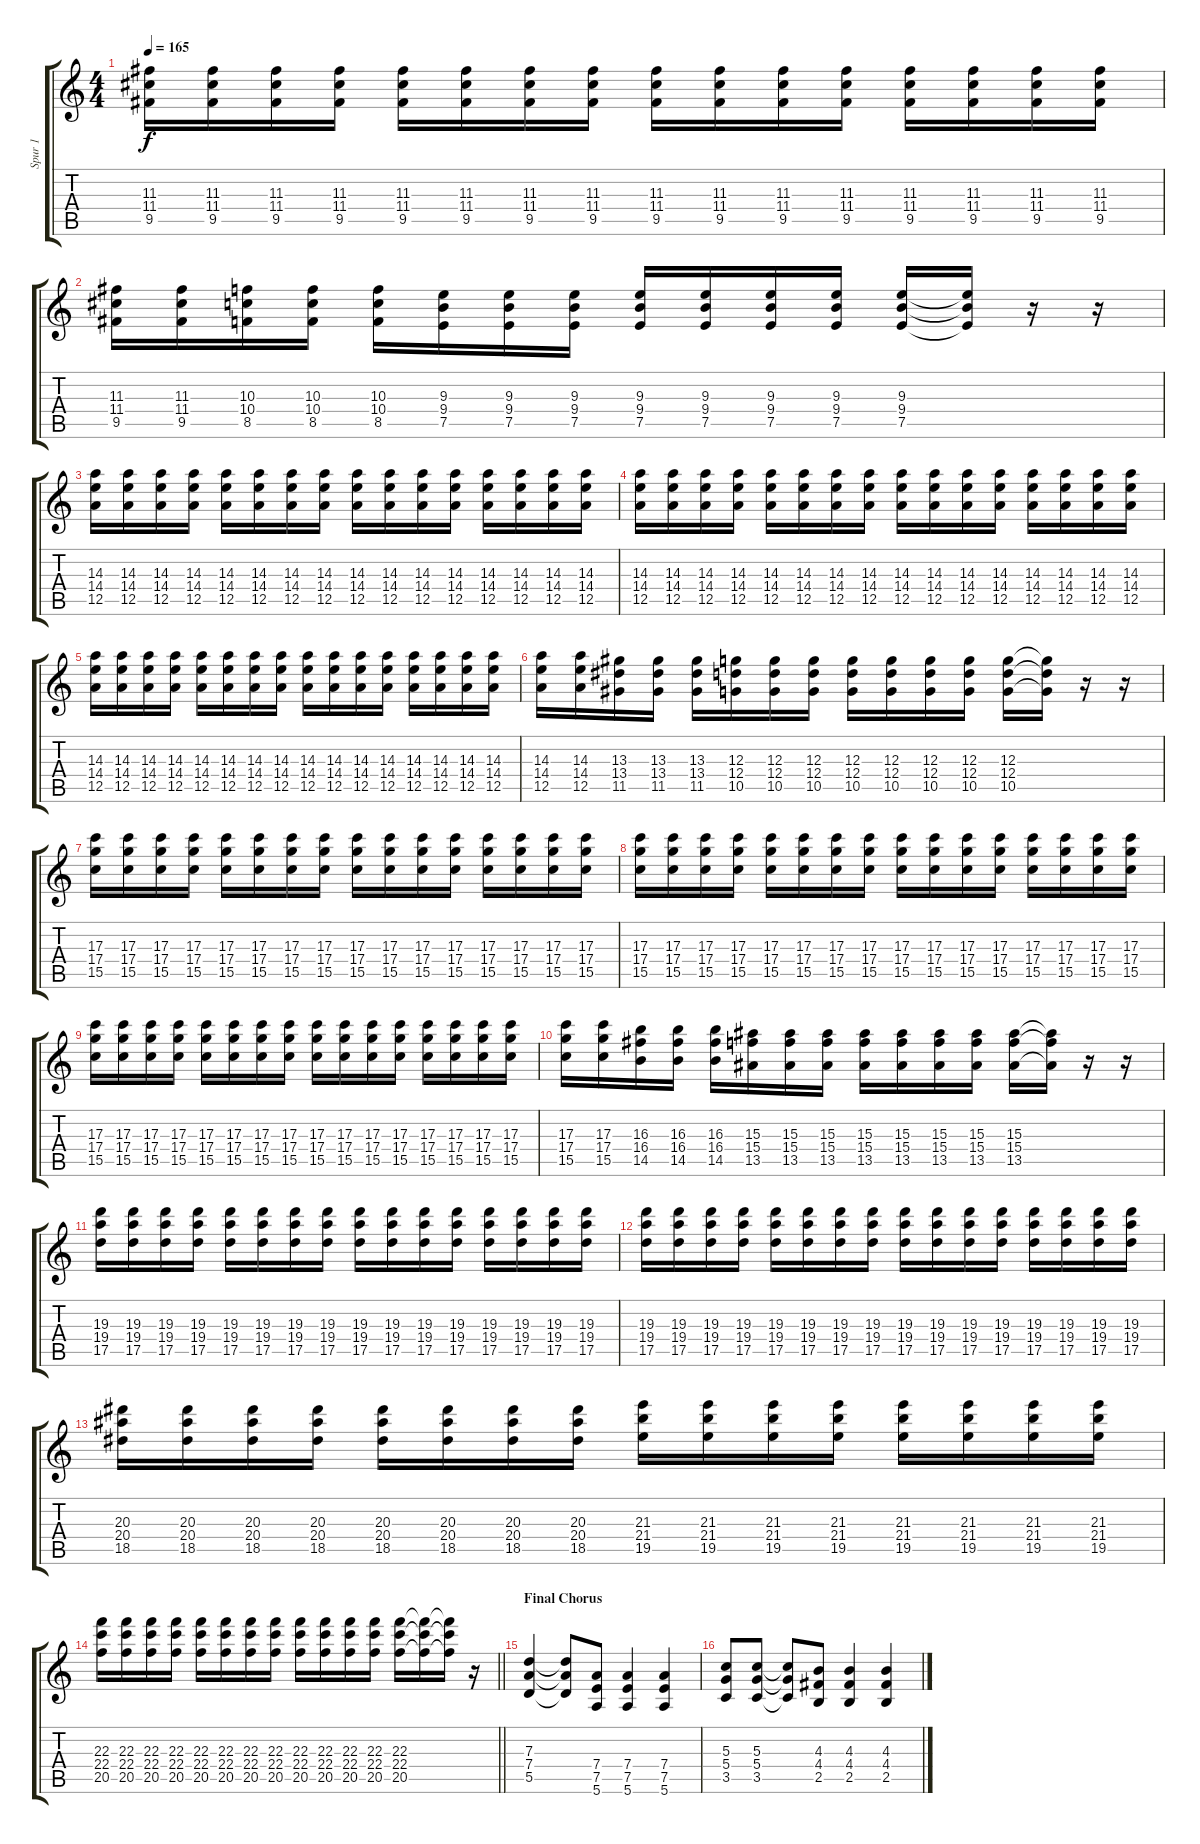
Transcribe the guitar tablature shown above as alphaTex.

\track ("Spur 1" "Spur 1") {instrument distortionguitar}
\staff {score tabs}
\tuning (E4 B3 G3 D3 A2 E2) {hide}
\ts (4 4)
\tempo 165
\clef g2
\ks c
(11.3 11.4 9.5).16{dy f} (11.3 11.4 9.5).16 (11.3 11.4 9.5).16 (11.3 11.4 9.5).16 (11.3 11.4 9.5).16 (11.3 11.4 9.5).16 (11.3 11.4 9.5).16 (11.3 11.4 9.5).16 (11.3 11.4 9.5).16 (11.3 11.4 9.5).16 (11.3 11.4 9.5).16 (11.3 11.4 9.5).16 (11.3 11.4 9.5).16 (11.3 11.4 9.5).16 (11.3 11.4 9.5).16 (11.3 11.4 9.5).16 |
(11.3 11.4 9.5).16 (11.3 11.4 9.5).16 (10.3 10.4 8.5).16 (10.3 10.4 8.5).16 (10.3 10.4 8.5).16 (9.3 9.4 7.5).16 (9.3 9.4 7.5).16 (9.3 9.4 7.5).16 (9.3 9.4 7.5).16 (9.3 9.4 7.5).16 (9.3 9.4 7.5).16 (9.3 9.4 7.5).16 (9.3 9.4 7.5).16 (9.3{t} 9.4{t} 7.5{t}).16 r.16 r.16 |
(14.3 14.4 12.5).16 (14.3 14.4 12.5).16 (14.3 14.4 12.5).16 (14.3 14.4 12.5).16 (14.3 14.4 12.5).16 (14.3 14.4 12.5).16 (14.3 14.4 12.5).16 (14.3 14.4 12.5).16 (14.3 14.4 12.5).16 (14.3 14.4 12.5).16 (14.3 14.4 12.5).16 (14.3 14.4 12.5).16 (14.3 14.4 12.5).16 (14.3 14.4 12.5).16 (14.3 14.4 12.5).16 (14.3 14.4 12.5).16 |
(14.3 14.4 12.5).16 (14.3 14.4 12.5).16 (14.3 14.4 12.5).16 (14.3 14.4 12.5).16 (14.3 14.4 12.5).16 (14.3 14.4 12.5).16 (14.3 14.4 12.5).16 (14.3 14.4 12.5).16 (14.3 14.4 12.5).16 (14.3 14.4 12.5).16 (14.3 14.4 12.5).16 (14.3 14.4 12.5).16 (14.3 14.4 12.5).16 (14.3 14.4 12.5).16 (14.3 14.4 12.5).16 (14.3 14.4 12.5).16 |
(14.3 14.4 12.5).16 (14.3 14.4 12.5).16 (14.3 14.4 12.5).16 (14.3 14.4 12.5).16 (14.3 14.4 12.5).16 (14.3 14.4 12.5).16 (14.3 14.4 12.5).16 (14.3 14.4 12.5).16 (14.3 14.4 12.5).16 (14.3 14.4 12.5).16 (14.3 14.4 12.5).16 (14.3 14.4 12.5).16 (14.3 14.4 12.5).16 (14.3 14.4 12.5).16 (14.3 14.4 12.5).16 (14.3 14.4 12.5).16 |
(14.3 14.4 12.5).16 (14.3 14.4 12.5).16 (13.3 13.4 11.5).16 (13.3 13.4 11.5).16 (13.3 13.4 11.5).16 (12.3 12.4 10.5).16 (12.3 12.4 10.5).16 (12.3 12.4 10.5).16 (12.3 12.4 10.5).16 (12.3 12.4 10.5).16 (12.3 12.4 10.5).16 (12.3 12.4 10.5).16 (12.3 12.4 10.5).16 (12.3{t} 12.4{t} 10.5{t}).16 r.16 r.16 |
(17.3 17.4 15.5).16 (17.3 17.4 15.5).16 (17.3 17.4 15.5).16 (17.3 17.4 15.5).16 (17.3 17.4 15.5).16 (17.3 17.4 15.5).16 (17.3 17.4 15.5).16 (17.3 17.4 15.5).16 (17.3 17.4 15.5).16 (17.3 17.4 15.5).16 (17.3 17.4 15.5).16 (17.3 17.4 15.5).16 (17.3 17.4 15.5).16 (17.3 17.4 15.5).16 (17.3 17.4 15.5).16 (17.3 17.4 15.5).16 |
(17.3 17.4 15.5).16 (17.3 17.4 15.5).16 (17.3 17.4 15.5).16 (17.3 17.4 15.5).16 (17.3 17.4 15.5).16 (17.3 17.4 15.5).16 (17.3 17.4 15.5).16 (17.3 17.4 15.5).16 (17.3 17.4 15.5).16 (17.3 17.4 15.5).16 (17.3 17.4 15.5).16 (17.3 17.4 15.5).16 (17.3 17.4 15.5).16 (17.3 17.4 15.5).16 (17.3 17.4 15.5).16 (17.3 17.4 15.5).16 |
(17.3 17.4 15.5).16 (17.3 17.4 15.5).16 (17.3 17.4 15.5).16 (17.3 17.4 15.5).16 (17.3 17.4 15.5).16 (17.3 17.4 15.5).16 (17.3 17.4 15.5).16 (17.3 17.4 15.5).16 (17.3 17.4 15.5).16 (17.3 17.4 15.5).16 (17.3 17.4 15.5).16 (17.3 17.4 15.5).16 (17.3 17.4 15.5).16 (17.3 17.4 15.5).16 (17.3 17.4 15.5).16 (17.3 17.4 15.5).16 |
(17.3 17.4 15.5).16 (17.3 17.4 15.5).16 (16.3 16.4 14.5).16 (16.3 16.4 14.5).16 (16.3 16.4 14.5).16 (15.3 15.4 13.5).16 (15.3 15.4 13.5).16 (15.3 15.4 13.5).16 (15.3 15.4 13.5).16 (15.3 15.4 13.5).16 (15.3 15.4 13.5).16 (15.3 15.4 13.5).16 (15.3 15.4 13.5).16 (15.3{t} 15.4{t} 13.5{t}).16 r.16 r.16 |
(19.3 19.4 17.5).16 (19.3 19.4 17.5).16 (19.3 19.4 17.5).16 (19.3 19.4 17.5).16 (19.3 19.4 17.5).16 (19.3 19.4 17.5).16 (19.3 19.4 17.5).16 (19.3 19.4 17.5).16 (19.3 19.4 17.5).16 (19.3 19.4 17.5).16 (19.3 19.4 17.5).16 (19.3 19.4 17.5).16 (19.3 19.4 17.5).16 (19.3 19.4 17.5).16 (19.3 19.4 17.5).16 (19.3 19.4 17.5).16 |
(19.3 19.4 17.5).16 (19.3 19.4 17.5).16 (19.3 19.4 17.5).16 (19.3 19.4 17.5).16 (19.3 19.4 17.5).16 (19.3 19.4 17.5).16 (19.3 19.4 17.5).16 (19.3 19.4 17.5).16 (19.3 19.4 17.5).16 (19.3 19.4 17.5).16 (19.3 19.4 17.5).16 (19.3 19.4 17.5).16 (19.3 19.4 17.5).16 (19.3 19.4 17.5).16 (19.3 19.4 17.5).16 (19.3 19.4 17.5).16 |
(20.3 20.4 18.5).16 (20.3 20.4 18.5).16 (20.3 20.4 18.5).16 (20.3 20.4 18.5).16 (20.3 20.4 18.5).16 (20.3 20.4 18.5).16 (20.3 20.4 18.5).16 (20.3 20.4 18.5).16 (21.3 21.4 19.5).16 (21.3 21.4 19.5).16 (21.3 21.4 19.5).16 (21.3 21.4 19.5).16 (21.3 21.4 19.5).16 (21.3 21.4 19.5).16 (21.3 21.4 19.5).16 (21.3 21.4 19.5).16 |
\barLineRight lightlight
(22.3 22.4 20.5).16 (22.3 22.4 20.5).16 (22.3 22.4 20.5).16 (22.3 22.4 20.5).16 (22.3 22.4 20.5).16 (22.3 22.4 20.5).16 (22.3 22.4 20.5).16 (22.3 22.4 20.5).16 (22.3 22.4 20.5).16 (22.3 22.4 20.5).16 (22.3 22.4 20.5).16 (22.3 22.4 20.5).16 (22.3 22.4 20.5).16 (22.3{t} 22.4{t} 20.5{t}).16 (22.3{t} 22.4{t} 20.5{t}).16 r.16 |
\section ("" "Final Chorus")
(7.3 7.4 5.5).4 (7.3{t} 7.4{t} 5.5{t}).8 (7.4 7.5 5.6).8 (7.4 7.5 5.6).4 (7.4 7.5 5.6).4 |
(5.3 5.4 3.5).8 (5.3 5.4 3.5).8 (5.3{t} 5.4{t} 3.5{t}).8 (4.3 4.4 2.5).8 (4.3 4.4 2.5).4 (4.3 4.4 2.5).4
